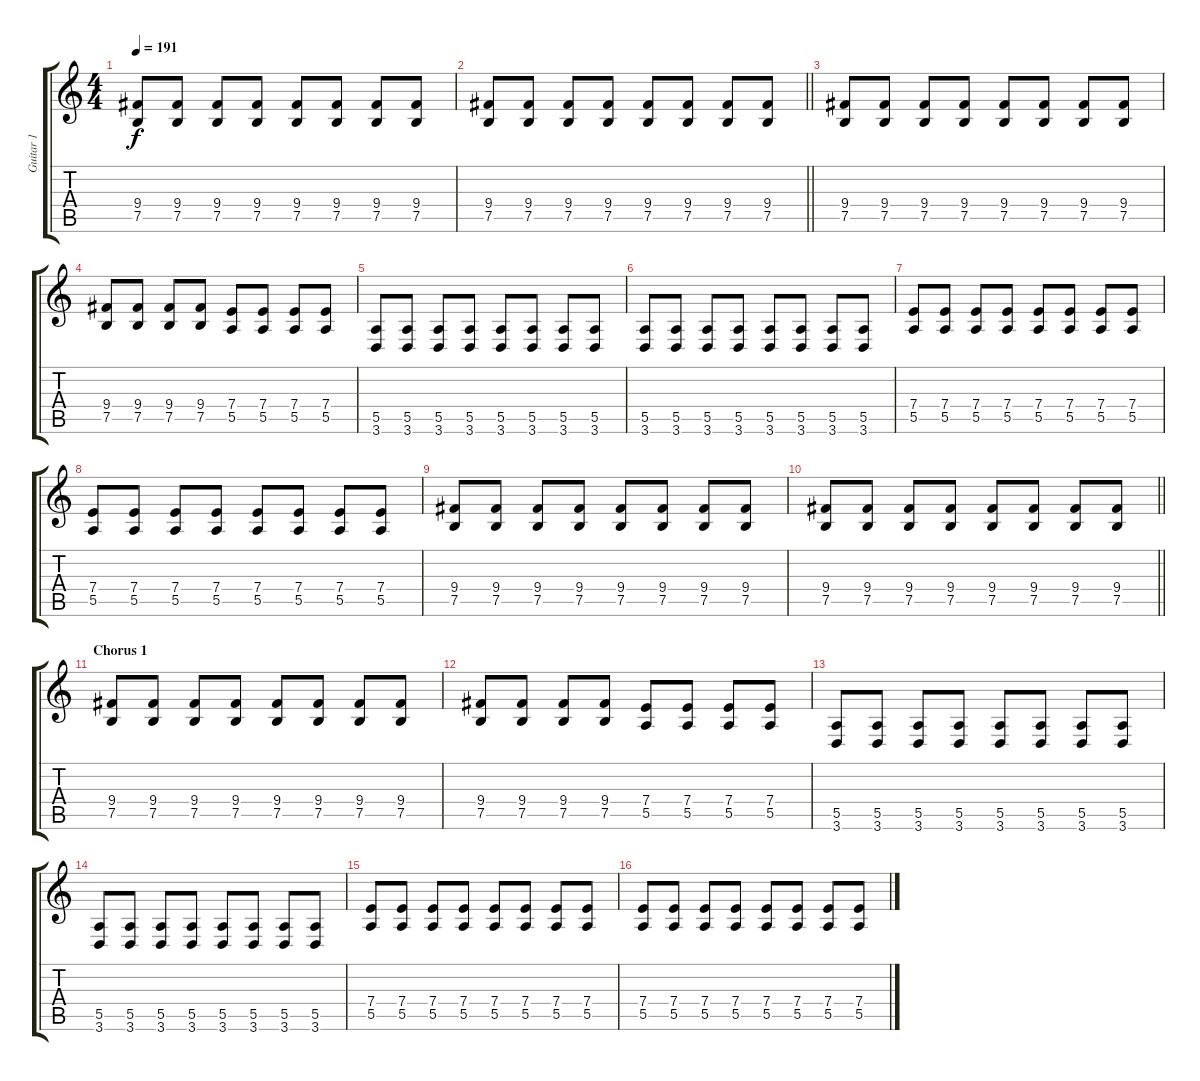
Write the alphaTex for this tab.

\track ("Guitar 1" "Guitar 1") {instrument distortionguitar}
\staff {score tabs}
\tuning (B3 Gb3 D3 A2 E2 B1) {hide}
\ts (4 4)
\tempo 191
\clef g2
\ks c
(9.4 7.5).8{dy f} (9.4 7.5).8 (9.4 7.5).8 (9.4 7.5).8 (9.4 7.5).8 (9.4 7.5).8 (9.4 7.5).8 (9.4 7.5).8 |
\barLineRight lightlight
(9.4 7.5).8 (9.4 7.5).8 (9.4 7.5).8 (9.4 7.5).8 (9.4 7.5).8 (9.4 7.5).8 (9.4 7.5).8 (9.4 7.5).8 |
\section ("" "")
(9.4 7.5).8 (9.4 7.5).8 (9.4 7.5).8 (9.4 7.5).8 (9.4 7.5).8 (9.4 7.5).8 (9.4 7.5).8 (9.4 7.5).8 |
(9.4 7.5).8 (9.4 7.5).8 (9.4 7.5).8 (9.4 7.5).8 (7.4 5.5).8 (7.4 5.5).8 (7.4 5.5).8 (7.4 5.5).8 |
(5.5 3.6).8 (5.5 3.6).8 (5.5 3.6).8 (5.5 3.6).8 (5.5 3.6).8 (5.5 3.6).8 (5.5 3.6).8 (5.5 3.6).8 |
(5.5 3.6).8 (5.5 3.6).8 (5.5 3.6).8 (5.5 3.6).8 (5.5 3.6).8 (5.5 3.6).8 (5.5 3.6).8 (5.5 3.6).8 |
(7.4 5.5).8 (7.4 5.5).8 (7.4 5.5).8 (7.4 5.5).8 (7.4 5.5).8 (7.4 5.5).8 (7.4 5.5).8 (7.4 5.5).8 |
(7.4 5.5).8 (7.4 5.5).8 (7.4 5.5).8 (7.4 5.5).8 (7.4 5.5).8 (7.4 5.5).8 (7.4 5.5).8 (7.4 5.5).8 |
(9.4 7.5).8 (9.4 7.5).8 (9.4 7.5).8 (9.4 7.5).8 (9.4 7.5).8 (9.4 7.5).8 (9.4 7.5).8 (9.4 7.5).8 |
\barLineRight lightlight
(9.4 7.5).8 (9.4 7.5).8 (9.4 7.5).8 (9.4 7.5).8 (9.4 7.5).8 (9.4 7.5).8 (9.4 7.5).8 (9.4 7.5).8 |
\section ("" "Chorus 1")
(9.4 7.5).8 (9.4 7.5).8 (9.4 7.5).8 (9.4 7.5).8 (9.4 7.5).8 (9.4 7.5).8 (9.4 7.5).8 (9.4 7.5).8 |
(9.4 7.5).8 (9.4 7.5).8 (9.4 7.5).8 (9.4 7.5).8 (7.4 5.5).8 (7.4 5.5).8 (7.4 5.5).8 (7.4 5.5).8 |
(5.5 3.6).8 (5.5 3.6).8 (5.5 3.6).8 (5.5 3.6).8 (5.5 3.6).8 (5.5 3.6).8 (5.5 3.6).8 (5.5 3.6).8 |
(5.5 3.6).8 (5.5 3.6).8 (5.5 3.6).8 (5.5 3.6).8 (5.5 3.6).8 (5.5 3.6).8 (5.5 3.6).8 (5.5 3.6).8 |
(7.4 5.5).8 (7.4 5.5).8 (7.4 5.5).8 (7.4 5.5).8 (7.4 5.5).8 (7.4 5.5).8 (7.4 5.5).8 (7.4 5.5).8 |
(7.4 5.5).8 (7.4 5.5).8 (7.4 5.5).8 (7.4 5.5).8 (7.4 5.5).8 (7.4 5.5).8 (7.4 5.5).8 (7.4 5.5).8
